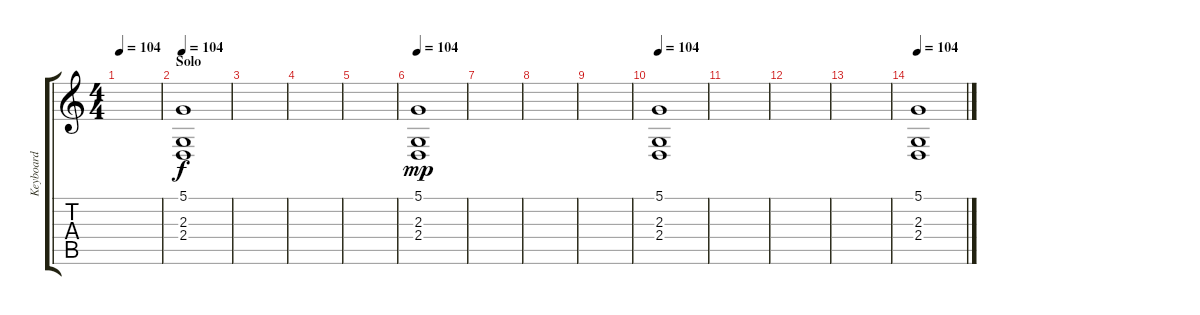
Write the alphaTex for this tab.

\track ("Keyboard" "Keyboard") {instrument tubularbells}
\staff {score tabs}
\tuning (D4 A3 F3 C3 G2 D2) {hide}
\ts (4 4)
\tempo 104
\clef g2
\ks c
|
\section ("" "Solo")
\tempo 104
(5.1 2.3 2.4).1 |
|
|
|
\tempo 104
(5.1 2.3 2.4).1{dy mp} |
|
|
|
\tempo 104
(5.1 2.3 2.4).1 |
|
|
|
\tempo 104
(5.1 2.3 2.4).1
